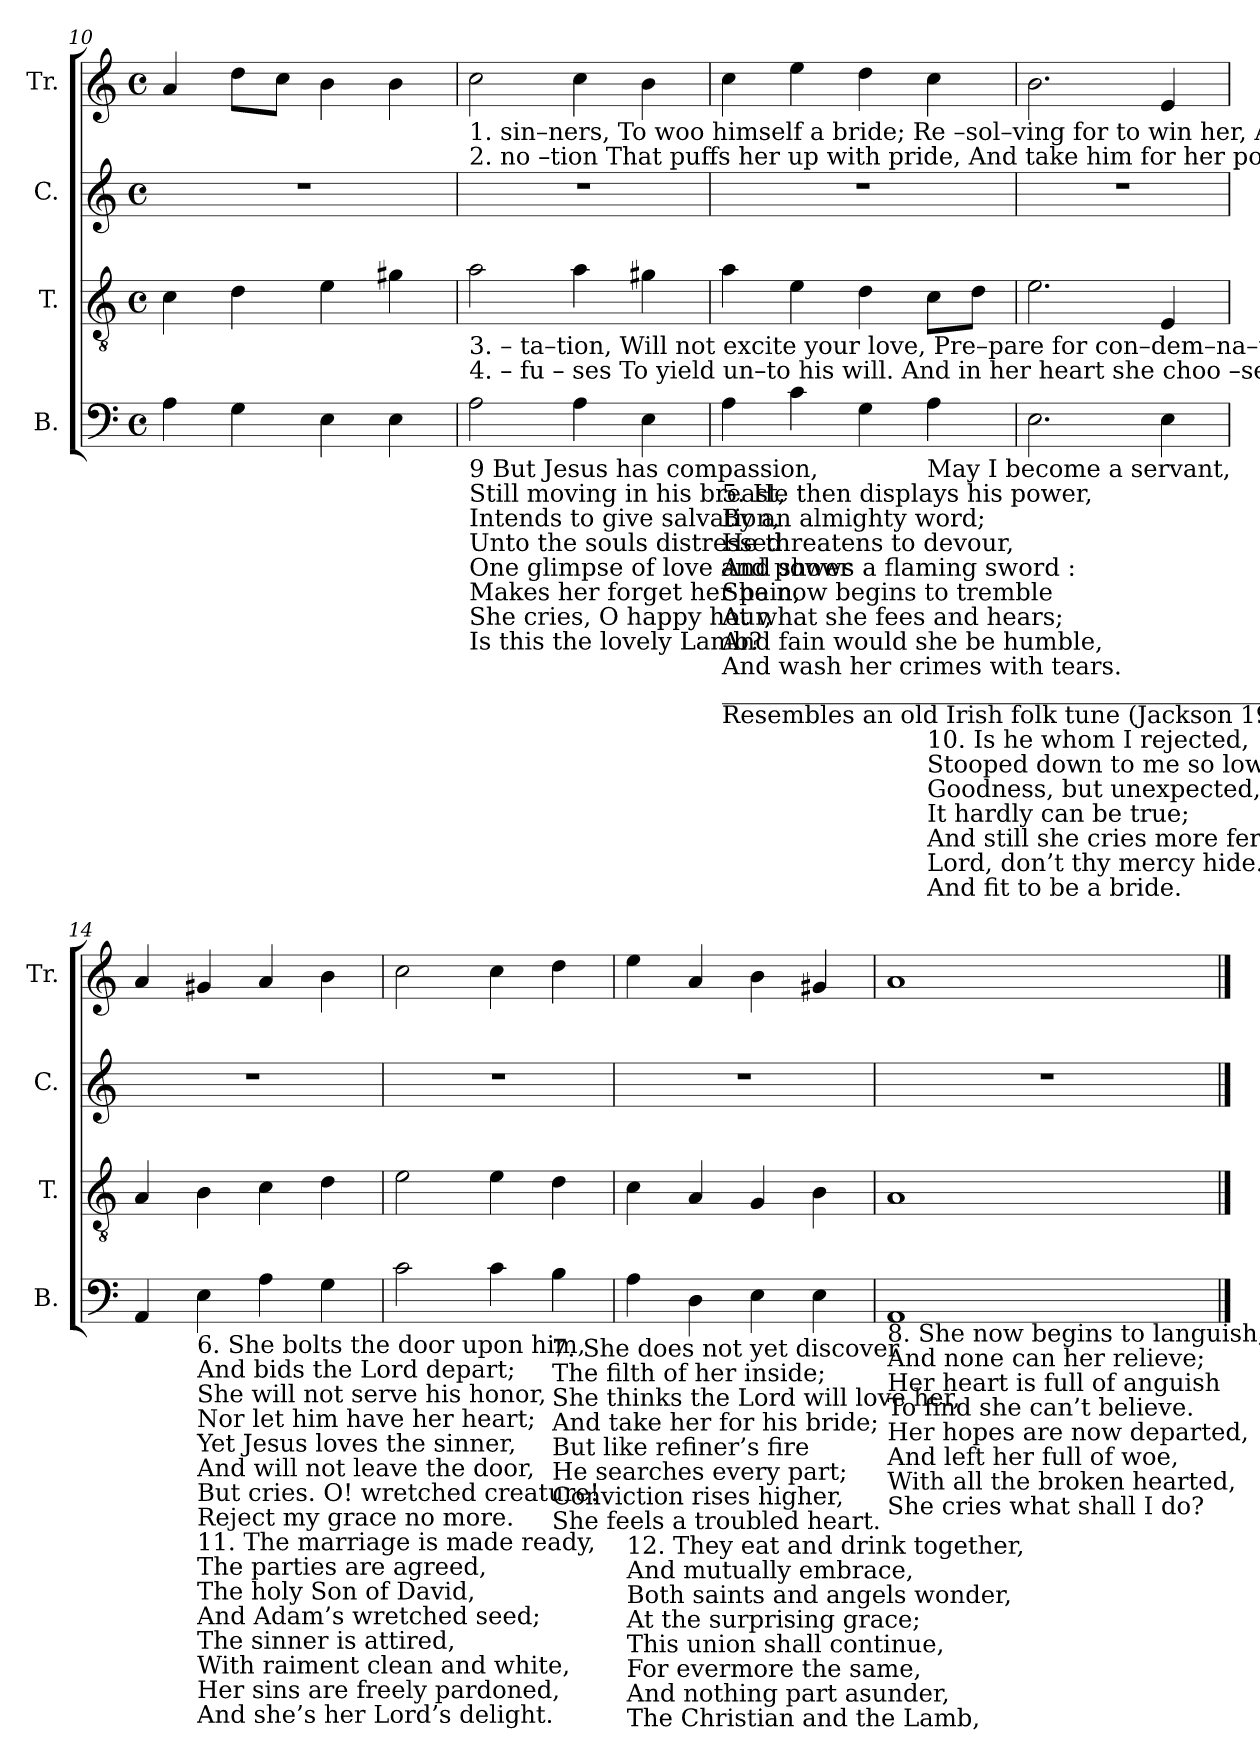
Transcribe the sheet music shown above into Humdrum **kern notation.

**kern	**kern	**kern	**kern
*part4	*part3	*part2	*part1
*staff4	*staff3	*staff2	*staff1
*I"B.	*I"T.	*I"C.	*I"Tr.
*I'B.	*I'T.	*I'C.	*I'Tr.
*clefF4	*clefGv2	*clefG2	*clefG2
*k[]	*k[]	*k[]	*k[]
*M4/4	*M4/4	*M4/4	*M4/4
*met(c)	*met(c)	*met(c)	*met(c)
=10	=10	=10	=10
4A\	4c\	1r	4a/
4G\	4d\	.	8dd\L
.	.	.	8cc\J
4E\	4e\	.	4b\
4E\	4g#X\	.	4b\
!!LO:LB:g=z
=11	=11	=11	=11
!	!	!	!LO:TX:b:t=1. sin–ners,   To woo  himself  a   bride;       Re –sol–ving  for  to   win    her,   And  will  not  be  de – nied.
!	!	!	!LO:TX:b:t=2. no –tion  That  puffs her up with pride,  And  take  him  for  her  portion,  And  be  his  lo –ving  bride.
!	!LO:TX:b:t=3. – ta–tion, Will   not  excite  your  love,   Pre–pare  for  con–dem–na–tion,  For  I  will  not   re – move.	!	!
!	!LO:TX:b:t=4. – fu –  ses    To   yield  un–to  his   will.     And  in  her  heart  she  choo –ses   Her  for–mer   lo–vers  still.	!	!
!LO:TX:b:t=9 But Jesus has compassion,	!	!	!
!LO:TX:b:t=Still moving in his breast,	!	!	!
!LO:TX:b:t=Intends to give salvation,	!	!	!
!LO:TX:b:t=Unto the souls distressed	!	!	!
!LO:TX:b:t=One glimpse of love and power	!	!	!
!LO:TX:b:t=Makes her forget her pain,	!	!	!
!LO:TX:b:t=She cries, O happy hour,	!	!	!
!LO:TX:b:t=Is this the lovely Lamb?	!	!	!
2A\	2a\	1r	2cc\
4A\	4a\	.	4cc\
4E\	4g#X\	.	4b\
=12	=12	=12	=12
!LO:TX:b:t=5. He then displays his power,	!	!	!
!LO:TX:b:t=By an almighty word;	!	!	!
!LO:TX:b:t=He threatens to devour,	!	!	!
!LO:TX:b:t=And shows a flaming sword &colon;	!	!	!
!LO:TX:b:t=She now begins to tremble	!	!	!
!LO:TX:b:t=At what she fees and hears;	!	!	!
!LO:TX:b:t=And fain would she be humble,	!	!	!
!LO:TX:b:t=And wash her crimes with tears.	!	!	!
!LO:TX:b:t=_____________________________________________	!	!	!
!LO:TX:b:t=Resembles an old Irish folk tune (Jackson 1953b, no. 325).	!	!	!
4A\	4a\	1r	4cc\
4c\	4e\	.	4ee\
4G\	4d\	.	4dd\
!LO:TX:b:t=10. Is he whom I rejected,	!	!	!
!LO:TX:b:t=Stooped down to me so low?	!	!	!
!LO:TX:b:t=Goodness, but unexpected,	!	!	!
!LO:TX:b:t=It hardly can be true;	!	!	!
!LO:TX:b:t=And still she cries more fervent,	!	!	!
!LO:TX:b:t=Lord, don’t thy mercy hide.	!	!	!
!LO:TX:b:t=May I become a servant,	!	!	!
!LO:TX:b:t=And fit to be a bride.	!	!	!
4A\	8c\L	.	4cc\
.	8d\J	.	.
=13	=13	=13	=13
2.E\	2.e\	1r	2.b\
4E\	4E/	.	4e/
=14	=14	=14	=14
4AA/	4A/	1r	4a/
!LO:TX:b:t=6. She bolts the door upon him,	!	!	!
!LO:TX:b:t=And bids the Lord depart;	!	!	!
!LO:TX:b:t=She will not serve his honor,	!	!	!
!LO:TX:b:t=Nor let him have her heart;	!	!	!
!LO:TX:b:t=Yet Jesus loves the sinner,	!	!	!
!LO:TX:b:t=And will not leave the door,	!	!	!
!LO:TX:b:t=But cries. O! wretched creature!	!	!	!
!LO:TX:b:t=Reject my grace no more.	!	!	!
!LO:TX:b:t=11. The marriage is made ready,	!	!	!
!LO:TX:b:t=The parties are agreed,	!	!	!
!LO:TX:b:t=The holy Son of David,	!	!	!
!LO:TX:b:t=And Adam’s wretched seed;	!	!	!
!LO:TX:b:t=The sinner is attired,	!	!	!
!LO:TX:b:t=With raiment clean and white,	!	!	!
!LO:TX:b:t=Her sins are freely pardoned,	!	!	!
!LO:TX:b:t=And she’s her Lord’s delight.	!	!	!
4E\	4B\	.	4g#X/
4A\	4c\	.	4a/
4G\	4d\	.	4b\
=15	=15	=15	=15
2c\	2e\	1r	2cc\
4c\	4e\	.	4cc\
!LO:TX:b:t=7. She does not yet discover	!	!	!
!LO:TX:b:t=The filth of her inside;	!	!	!
!LO:TX:b:t=She thinks the Lord will love her,	!	!	!
!LO:TX:b:t=And take her for his bride;	!	!	!
!LO:TX:b:t=But like refiner’s fire	!	!	!
!LO:TX:b:t=He searches every part;	!	!	!
!LO:TX:b:t=Conviction rises higher,	!	!	!
!LO:TX:b:t=She feels a troubled heart.	!	!	!
4B\	4d\	.	4dd\
=16	=16	=16	=16
!LO:TX:b:t=12. They eat and drink together,	!	!	!
!LO:TX:b:t=And mutually embrace,	!	!	!
!LO:TX:b:t=Both saints and angels wonder,	!	!	!
!LO:TX:b:t=At the surprising grace;	!	!	!
!LO:TX:b:t=This union shall continue,	!	!	!
!LO:TX:b:t=For evermore the same,	!	!	!
!LO:TX:b:t=And nothing part asunder,	!	!	!
!LO:TX:b:t=The Christian and the Lamb,	!	!	!
4A\	4c\	1r	4ee\
4D\	4A/	.	4a/
4E\	4G/	.	4b\
4E\	4B\	.	4g#X/
=17	=17	=17	=17
!LO:TX:b:t=8. She now begins to languish,	!	!	!
!LO:TX:b:t=And none can her relieve;	!	!	!
!LO:TX:b:t=Her heart is full of anguish	!	!	!
!LO:TX:b:t=To find she can’t believe.	!	!	!
!LO:TX:b:t=Her hopes are now departed,	!	!	!
!LO:TX:b:t=And left her full of woe,	!	!	!
!LO:TX:b:t=With all the broken hearted,	!	!	!
!LO:TX:b:t=She cries what shall I do?	!	!	!
1AA	1A	1r	1a
==	==	==	==
*-	*-	*-	*-
